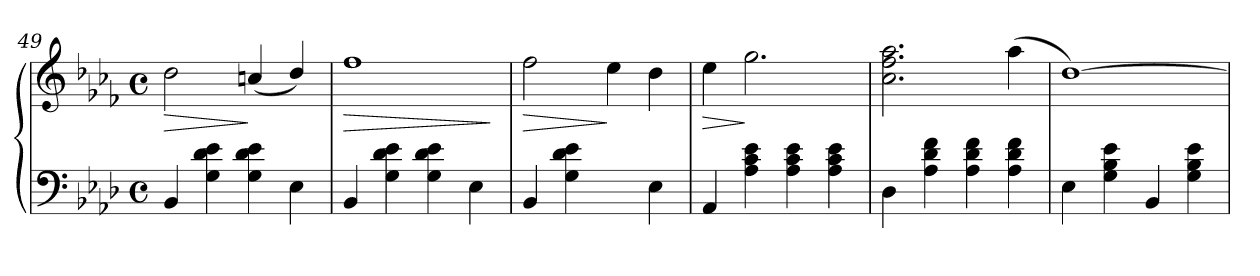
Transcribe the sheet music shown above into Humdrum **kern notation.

**kern	**kern	**dynam
*part1	*part1	*part1
*staff2	*staff1	*staff1/2
*clefF4	*clefG3	*
*k[b-e-a-d-]	*k[b-e-a-d-]	*
*M4/4	*M4/4	*
*met(c)	*met(c)	*
=49	=49	=49
!	!	!LO:HP:b
!	!	!LO:HP:n=1:b
4BB-/	2b-\	> >
4G\ 4d-\ 4e-\	.	.
4G\ 4d-\ 4e-\	(<4an/	]
4E-\	4b-/)	]
=50	=50	=50
!	!	!LO:HP:b
4BB-/	1dd-	>
4G\ 4d-\ 4e-\	.	.
4G\ 4d-\ 4e-\	.	.
4E-\	.	.
.	.	]
!!LO:LB:g=z
=51	=51	=51
!	!	!LO:HP:b
4BB-/	2dd-\	>
4G\ 4d-\ 4e-\	.	.
4ryy	4cc\	]
4E-\	4b-\	.
=52	=52	=52
!	!	!LO:HP:b
4AA-/	4cc\	>
4A-\ 4c\ 4e-\	2.ee-\	]
4A-\ 4c\ 4e-\	.	.
4A-\ 4c\ 4e-\	.	.
=53	=53	=53
4D-\	2.a-\ 2.dd-\ 2.ff\	.
4A-\ 4d-\ 4f\	.	.
4A-\ 4d-\ 4f\	.	.
4A-\ 4d-\ 4f\	(>4ff\	.
=54	=54	=54
4E-\	[>1b-)	.
4G\ 4B-\ 4e-\	.	.
4BB-/	.	.
4G\ 4B-\ 4e-\	.	.
=	=	=
*-	*-	*-
